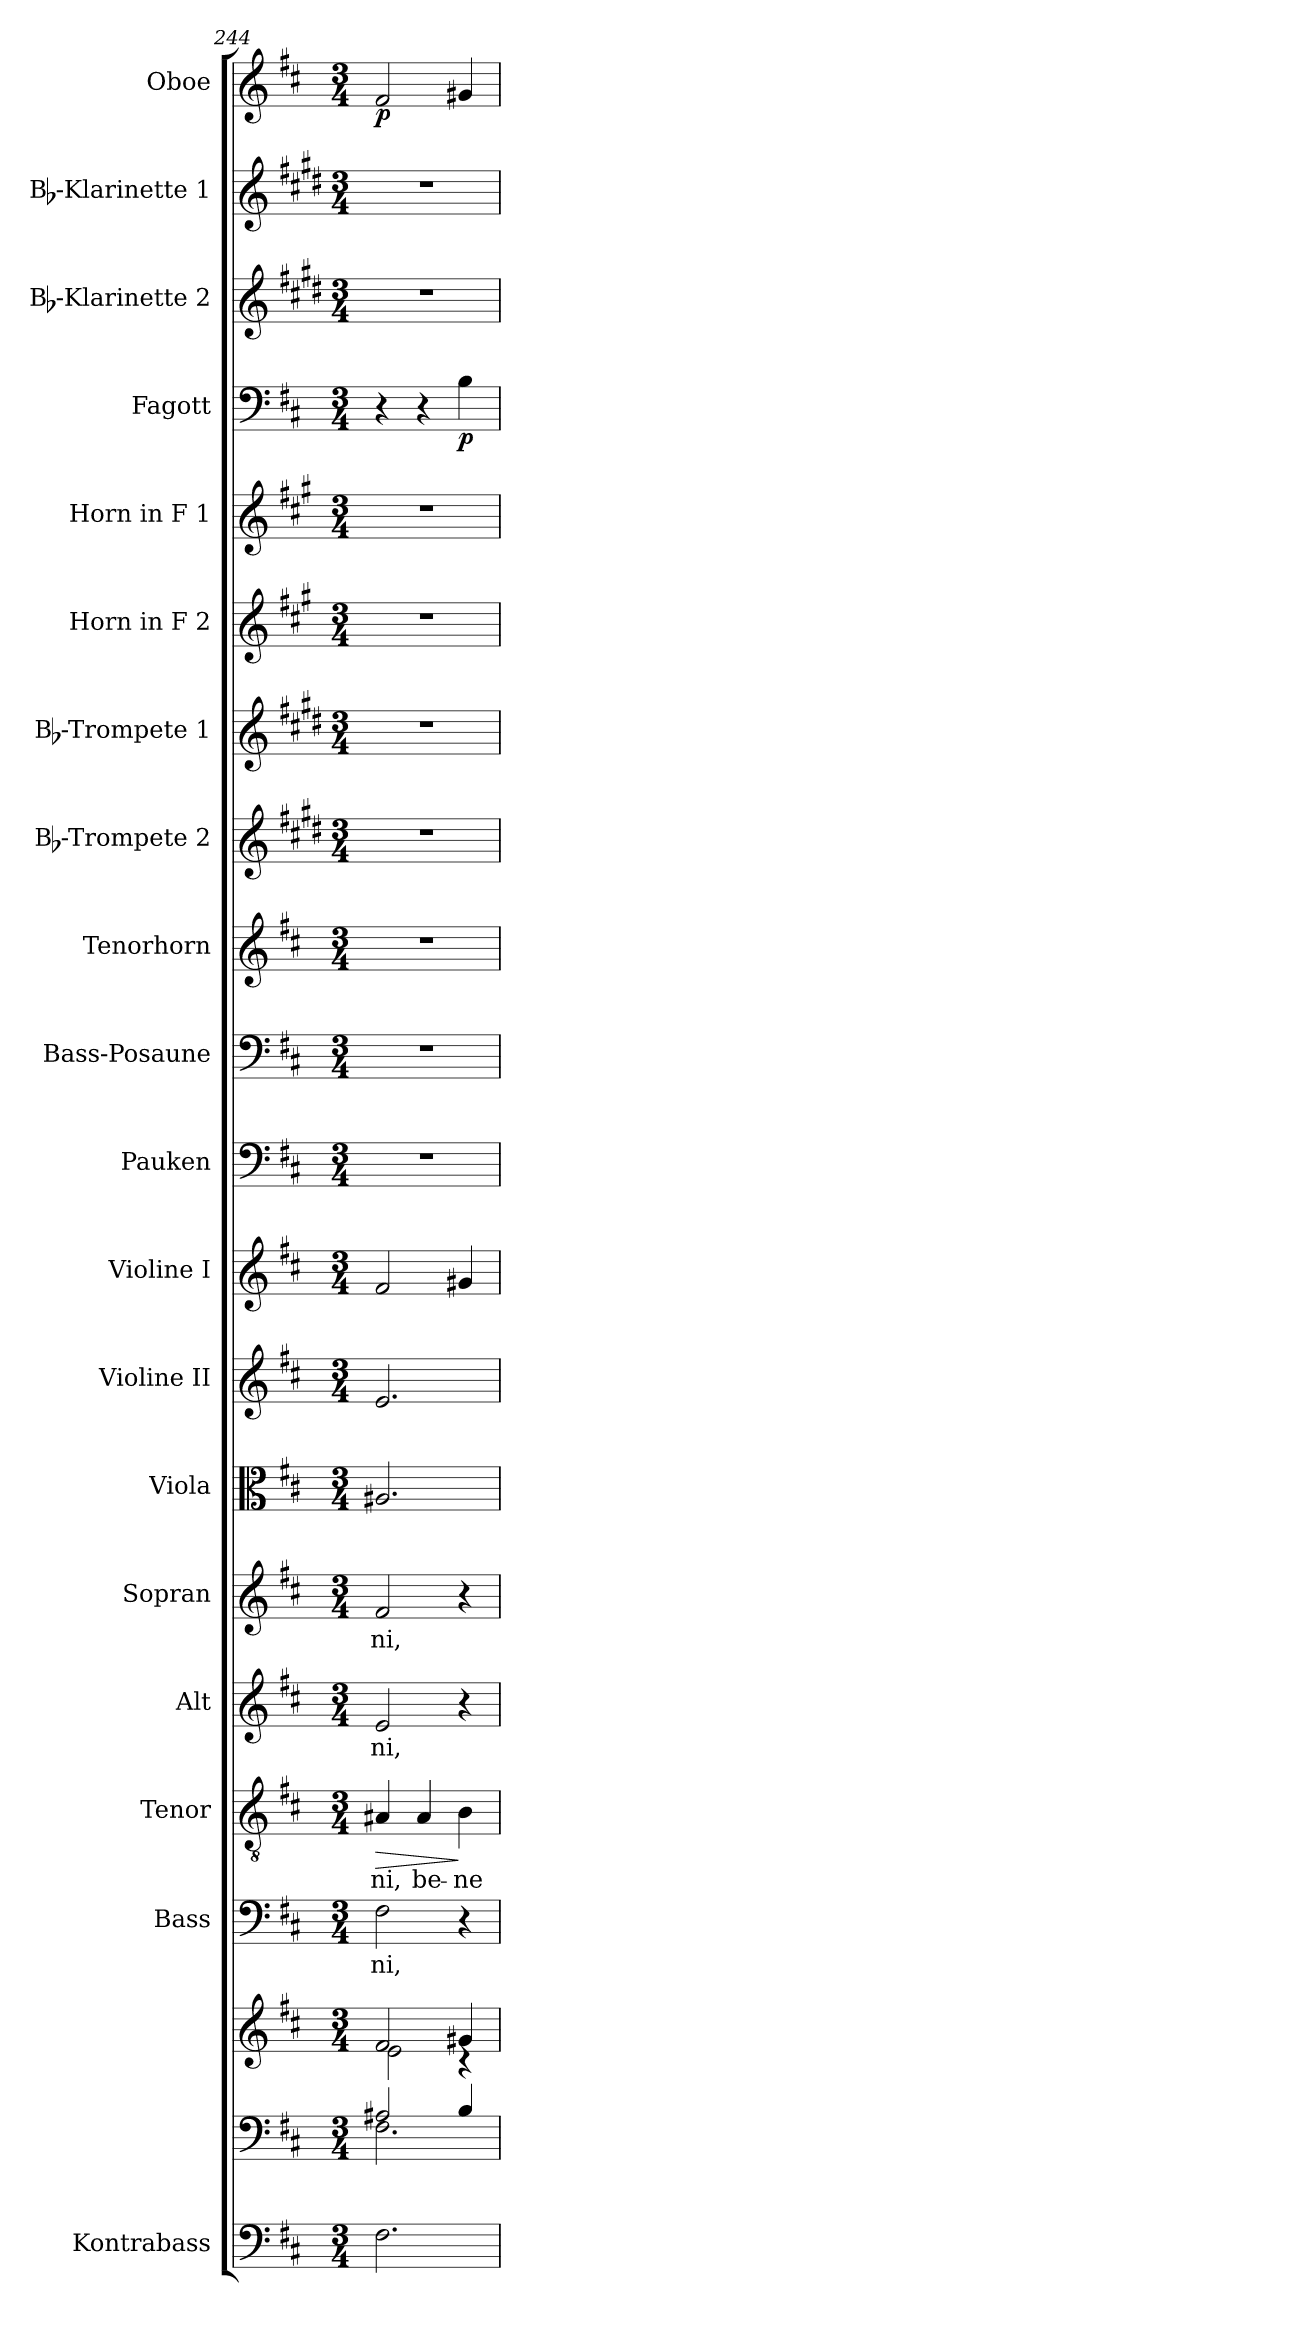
**kern	**kern	**kern	**kern	**text	**kern	**text	**dynam	**kern	**text	**kern	**text	**kern	**kern	**kern	**kern	**kern	**kern	**kern	**kern	**kern	**kern	**kern	**dynam	**kern	**kern	**kern	**dynam
*part20	*part19	*part19	*part18	*part18	*part17	*part17	*part17	*part16	*part16	*part15	*part15	*part14	*part13	*part12	*part11	*part10	*part9	*part8	*part7	*part6	*part5	*part4	*part4	*part3	*part2	*part1	*part1
*staff21	*staff20	*staff19	*staff18	*staff18	*staff17	*staff17	*staff17	*staff16	*staff16	*staff15	*staff15	*staff14	*staff13	*staff12	*staff11	*staff10	*staff9	*staff8	*staff7	*staff6	*staff5	*staff4	*staff4	*staff3	*staff2	*staff1	*staff1
*I"Kontrabass	*	*	*I"Bass	*	*I"Tenor	*	*	*I"Alt	*	*I"Sopran	*	*I"Viola	*I"Violine II	*I"Violine I	*I"Pauken	*I"Bass-Posaune	*I"Tenorhorn	*I"Bb-Trompete 2	*I"Bb-Trompete 1	*I"Horn in F 2	*I"Horn in F 1	*I"Fagott	*	*I"Bb-Klarinette 2	*I"Bb-Klarinette 1	*I"Oboe	*
*I'Kb.	*	*	*I'B.	*	*I'T.	*	*	*I'A.	*	*I'S.	*	*I'Vla.	*I'Vl. II	*I'Vl. I	*I'Pk.	*I'B. Pos.	*I'T. Hrn.	*I'Bb Trp. 2	*I'Bb Trp. 1	*	*	*I'Fg.	*	*I'Bb Kl. 2	*I'Bb Kl. 1	*I'Ob.	*
*clefF4	*clefF4	*clefG2	*clefF4	*	*clefGv2	*	*	*clefG2	*	*clefG2	*	*clefC3	*clefG2	*clefG2	*clefF4	*clefF4	*clefG2	*clefG2	*clefG2	*clefG2	*clefG2	*clefF4	*	*clefG2	*clefG2	*clefG2	*
*ITrd7c12	*	*	*	*	*	*	*	*	*	*	*	*	*	*	*	*	*ITrd8c14	*ITrd1c2	*ITrd1c2	*ITrd4c7	*ITrd4c7	*	*	*ITrd1c2	*ITrd1c2	*	*
*k[f#c#]	*k[f#c#]	*k[f#c#]	*k[f#c#]	*	*k[f#c#]	*	*	*k[f#c#]	*	*k[f#c#]	*	*k[f#c#]	*k[f#c#]	*k[f#c#]	*k[f#c#]	*k[f#c#]	*k[f#c#]	*k[f#c#]	*k[f#c#]	*k[f#c#]	*k[f#c#]	*k[f#c#]	*	*k[f#c#]	*k[f#c#]	*k[f#c#]	*
*D:	*D:	*D:	*D:	*	*D:	*	*	*D:	*	*D:	*	*D:	*D:	*D:	*D:	*D:	*D:	*D:	*D:	*D:	*D:	*D:	*	*D:	*D:	*D:	*
*M3/4	*M3/4	*M3/4	*M3/4	*	*M3/4	*	*	*M3/4	*	*M3/4	*	*M3/4	*M3/4	*M3/4	*M3/4	*M3/4	*M3/4	*M3/4	*M3/4	*M3/4	*M3/4	*M3/4	*	*M3/4	*M3/4	*M3/4	*
=244	=244	=244	=244	=244	=244	=244	=244	=244	=244	=244	=244	=244	=244	=244	=244	=244	=244	=244	=244	=244	=244	=244	=244	=244	=244	=244	=244
*	*^	*^	*	*	*	*	*	*	*	*	*	*	*	*	*	*	*	*	*	*	*	*	*	*	*	*	*
!	!	!	!	!	!	!LO:LY:b	!	!LO:LY:b	!LO:HP:b	!	!LO:LY:b	!	!LO:LY:b	!	!	!	!	!	!	!	!	!	!	!	!	!	!	!	!LO:DY:b
2.FF#\	2A#X/	2.F#\	2f#/	2e\	2F#\	-ni,	4A#X/	-ni,	>	2e/	-ni,	2f#/	-ni,	2.A#X/	2.e/	2f#/	2.r	2.r	2.r	2.r	2.r	2.r	2.r	4r	.	2.r	2.r	2f#/	p
!	!	!	!	!	!	!	!	!LO:LY:b	!	!	!	!	!	!	!	!	!	!	!	!	!	!	!	!	!	!	!	!	!
.	.	.	.	.	.	.	4A#/	be-	.	.	.	.	.	.	.	.	.	.	.	.	.	.	.	4r	.	.	.	.	.
!	!	!	!	!	!	!	!	!LO:LY:b	!	!	!	!	!	!	!	!	!	!	!	!	!	!	!	!	!LO:DY:b	!	!	!	!
.	4B/	.	4g#X/	4rc	4r	.	4B\	-ne-	]	4r	.	4r	.	.	.	4g#X/	.	.	.	.	.	.	.	4B\	p	.	.	4g#X/	.
*	*v	*v	*	*	*	*	*	*	*	*	*	*	*	*	*	*	*	*	*	*	*	*	*	*	*	*	*	*	*
*	*	*v	*v	*	*	*	*	*	*	*	*	*	*	*	*	*	*	*	*	*	*	*	*	*	*	*	*	*
=	=	=	=	=	=	=	=	=	=	=	=	=	=	=	=	=	=	=	=	=	=	=	=	=	=	=	=
*-	*-	*-	*-	*-	*-	*-	*-	*-	*-	*-	*-	*-	*-	*-	*-	*-	*-	*-	*-	*-	*-	*-	*-	*-	*-	*-	*-
